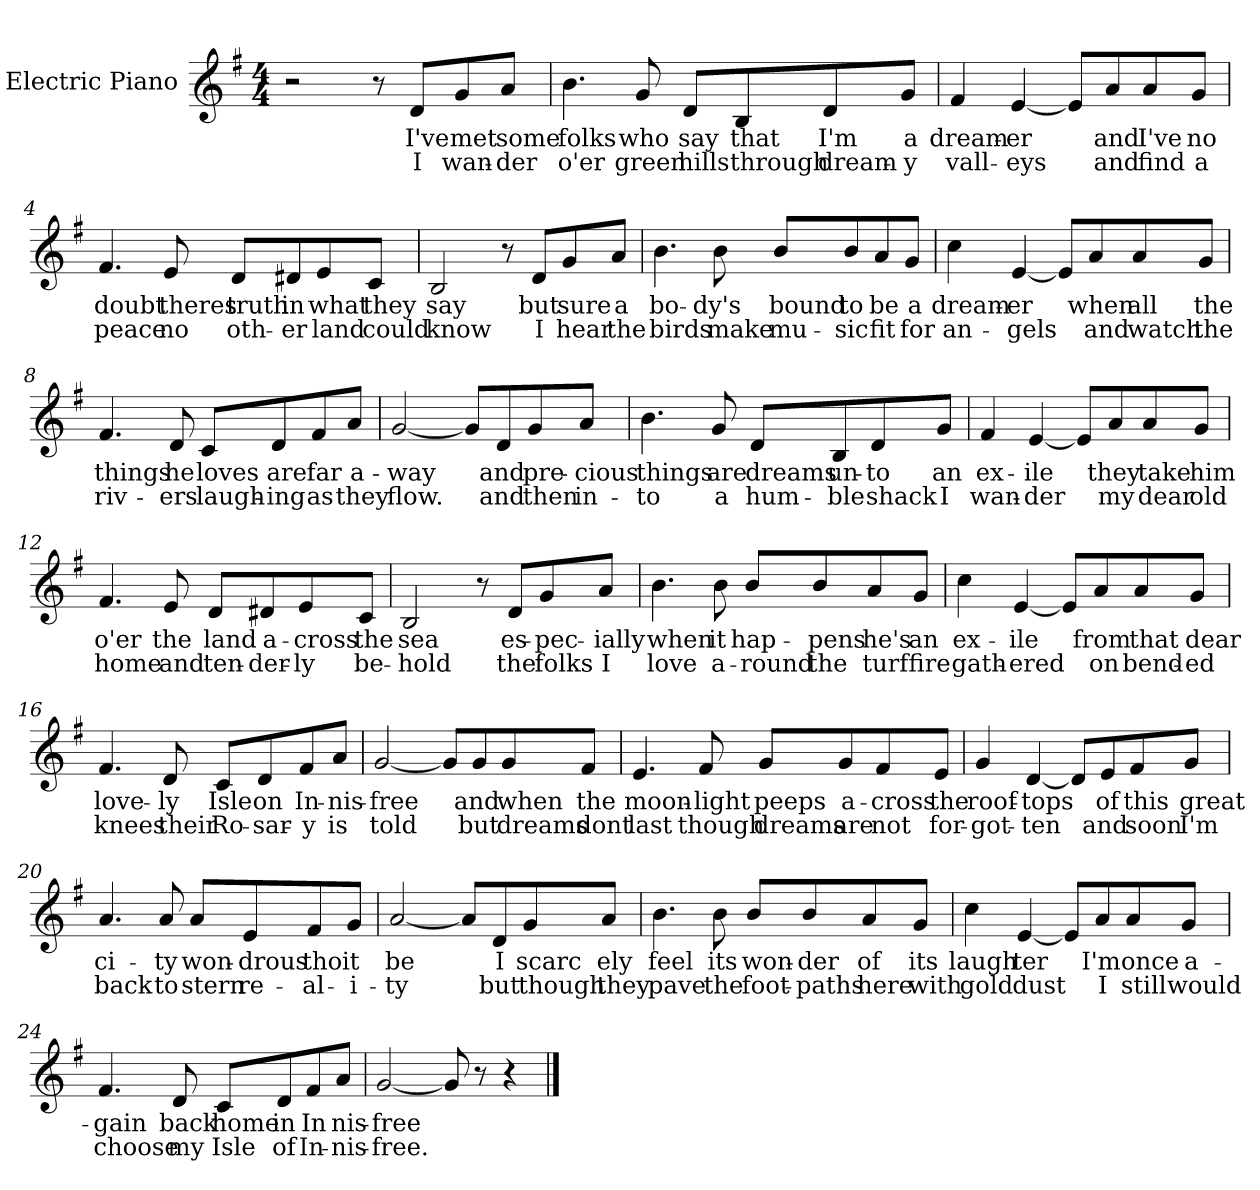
**kern	**text	**text
*part1	*part1	*part1
*staff1	*staff1	*staff1
*I"Electric Piano	*	*
*I'E.Pno	*	*
*clefG2	*	*
*k[f#]	*	*
*G:	*	*
*M4/4	*	*
=1	=1	=1
2r	.	.
8r	.	.
8d/L	I've	I
8g/	met	wan-
8a/J	some	-der
=2	=2	=2
4.b\	folks	o'er
8g/	who	green
8d/L	say	hills
8B/	that	through
8d/	I'm	dream-
8g/J	a	-y
!!LO:LB:g=z
=3	=3	=3
4f#/	dream-	vall-
[4e/	-er	-eys
8e/L]	.	.
8a/	and	and
8a/	I've	find
8g/J	no	a
=4	=4	=4
4.f#/	doubt	peace
8e/	theres	no
8d/L	truth	oth-
8d#X/	in	-er
8e/	what	land
8c/J	they	could
!!LO:LB:g=z
=5	=5	=5
2B/	say	know
8r	.	.
8d/L	but	I
8g/	sure	hear
8a/J	a	the
=6	=6	=6
4.b\	bo-	birds
8b\	-dy's	make
8b/L	bound	mu-
8b/	to	-sic
8a/	be	fit
8g/J	a	for
!!LO:LB:g=z
=7	=7	=7
4cc\	dream-	an-
[4e/	-er	-gels
8e/L]	.	.
8a/	when	and
8a/	all	watch
8g/J	the	the
=8	=8	=8
4.f#/	things	riv-
8d/	he	-ers
8c/L	loves	laugh-
8d/	are	-ing
8f#/	far	as
8a/J	a-	they
!!LO:LB:g=z
=9	=9	=9
[2g/	-way	flow.
8g/L]	.	.
8d/	and	and
8g/	pre-	then
8a/J	-cious	in-
=10	=10	=10
4.b\	things	-to
8g/	are	a
8d/L	dreams	hum-
8B/	un-	-ble
8d/	-to	shack
8g/J	an	I
!!LO:LB:g=z
=11	=11	=11
4f#/	ex-	wan-
[4e/	-ile	-der
8e/L]	.	.
8a/	they	my
8a/	take	dear
8g/J	him	old
=12	=12	=12
4.f#/	o'er	home
8e/	the	and
8d/L	land	ten-
8d#X/	a-	-der-
8e/	-cross	-ly
8c/J	the	be-
=13	=13	=13
2B/	sea	-hold
8r	.	.
8d/L	es-	the
8g/	-pec-	folks
8a/J	-ially	I
!!LO:LB:g=z
=14	=14	=14
4.b\	when	love
8b\	it	a-
8b/L	hap-	-round
8b/	-pens	the
8a/	he's	turf
8g/J	an	fire
=15	=15	=15
4cc\	ex-	gath-
[4e/	-ile	-ered
8e/L]	.	.
8a/	from	on
8a/	that	bend-
8g/J	dear	-ed
!!LO:PB:g=z
=16	=16	=16
4.f#/	love-	knees
8d/	-ly	their
8c/L	Isle	Ro-
8d/	on	-sar-
8f#/	In-	-y
8a/J	-nis-	is
=17	=17	=17
[2g/	-free	told
8g/L]	.	.
8g/	and	but
8g/	when	dreams
8f#/J	the	dont
!!LO:LB:g=z
=18	=18	=18
4.e/	moon-	last
8f#/	-light	though
8g/L	peeps	dreams
8g/	a-	are
8f#/	-cross	not
8e/J	the	for-
=19	=19	=19
4g/	roof-	-got-
[4d/	-tops	-ten
8d/L]	.	.
8e/	of	and
8f#/	this	soon
8g/J	great	I'm
!!LO:LB:g=z
=20	=20	=20
4.a/	ci-	back
8a/	-ty	to
8a/L	won-	stern
8e/	-drous	re-
8f#/	tho	-al-
8g/J	it	-i-
=21	=21	=21
[2a/	be	-ty
8a/L]	.	.
8d/	I	but
8g/	scarc	though
8a/J	ely	they
!!LO:LB:g=z
=22	=22	=22
4.b\	feel	pave
8b\	its	the
8b/L	won-	foot-
8b/	-der	-paths
8a/	of	here
8g/J	its	with
=23	=23	=23
4cc\	laugh	gold
[4e/	-ter	-dust
8e/L]	.	.
8a/	I'm	I
8a/	once	still
8g/J	a-	would
!!LO:LB:g=z
=24	=24	=24
4.f#/	-gain	choose
8d/	back	my
8c/L	home	Isle
8d/	in	of
8f#/	In	In-
8a/J	-nis-	-nis-
=25	=25	=25
[2g/	-free	-free.
8g/]	.	.
8r	.	.
4r	.	.
==	==	==
*-	*-	*-
